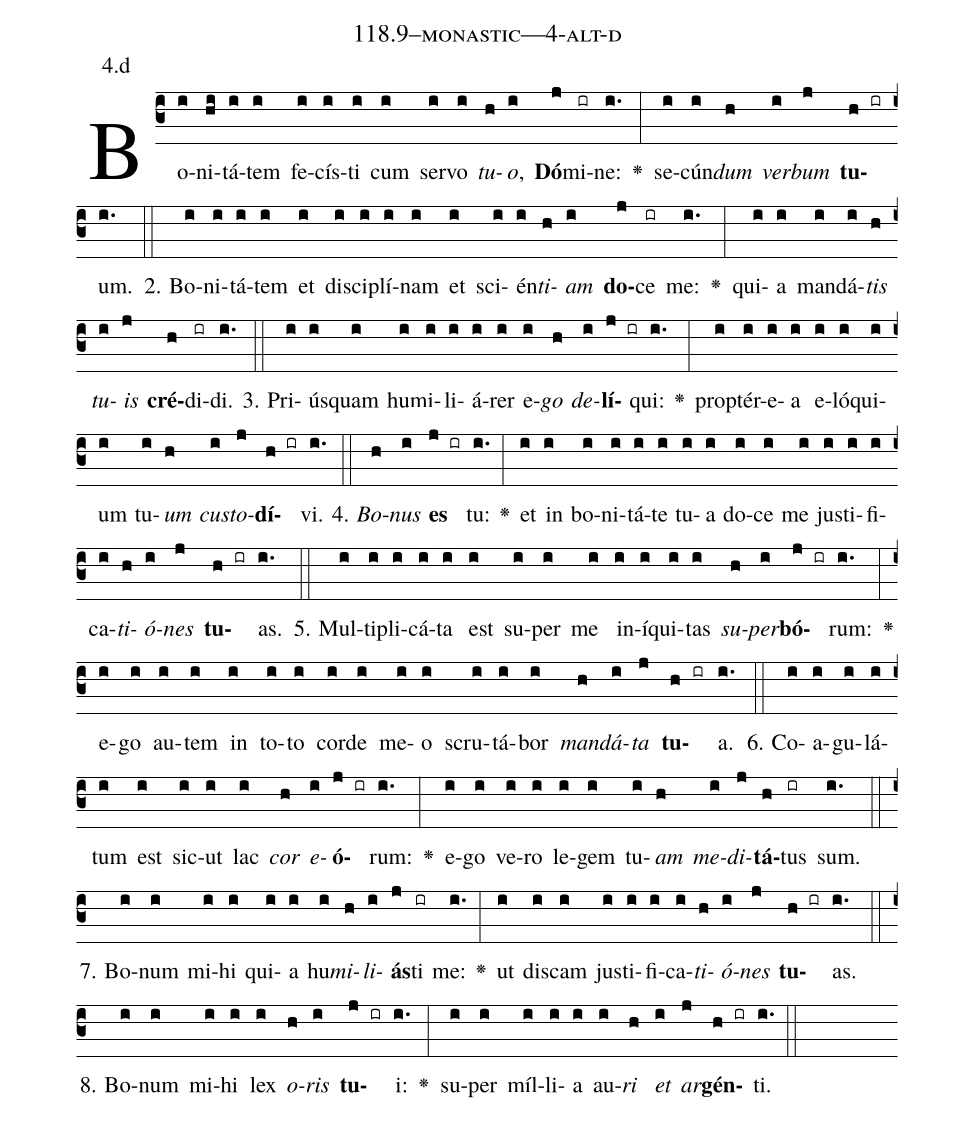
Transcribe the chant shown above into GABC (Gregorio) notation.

name: 118.9--monastic---4-alt-d;
annotation: 4.d;
%%
(c3)Bo(i)ni(hi)tá(i)tem(i) fe(i)cís(i)ti(i) cum(i) ser(i)vo(i) <i>tu</i>(h)<i>o</i>,(i) <b>Dó</b>(j)mi(ir)ne:(i.) <v>\greheightstar</v>(:) se(i)cún(i)<i>dum</i>(h) <i>ver</i>(i)<i>bum</i>(j) <b>tu</b>(h ir)um.(i.) (::)
2. Bo(i)ni(i)tá(i)tem(i) et(i) di(i)sci(i)plí(i)nam(i) et(i) sci(i)én(i)<i>ti</i>(h)<i>am</i>(i) <b>do</b>(j)ce(ir) me:(i.) <v>\greheightstar</v>(:) qui(i)a(i) man(i)dá(i)<i>tis</i>(h) <i>tu</i>(i)<i>is</i>(j) <b>cré</b>(h)di(ir)di.(i.) (::)
3. Pri(i)ús(i)quam(i) hu(i)mi(i)li(i)á(i)rer(i) e(i)<i>go</i>(h) <i>de</i>(i)<b>lí</b>(j ir)qui:(i.) <v>\greheightstar</v>(:) prop(i)tér(i)e(i)a(i) e(i)ló(i)qui(i)um(i) tu(i)<i>um</i>(h) <i>cus</i>(i)<i>to</i>(j)<b>dí</b>(h ir)vi.(i.) (::)
4. <i>Bo</i>(h)<i>nus</i>(i) <b>es</b>(j ir) tu:(i.) <v>\greheightstar</v>(:) et(i) in(i) bo(i)ni(i)tá(i)te(i) tu(i)a(i) do(i)ce(i) me(i) jus(i)ti(i)fi(i)ca(i)<i>ti</i>(h)<i>ó</i>(i)<i>nes</i>(j) <b>tu</b>(h ir)as.(i.) (::)
5. Mul(i)ti(i)pli(i)cá(i)ta(i) est(i) su(i)per(i) me(i) in(i)í(i)qui(i)tas(i) <i>su</i>(h)<i>per</i>(i)<b>bó</b>(j ir)rum:(i.) <v>\greheightstar</v>(:) e(i)go(i) au(i)tem(i) in(i) to(i)to(i) cor(i)de(i) me(i)o(i) scru(i)tá(i)bor(i) <i>man</i>(h)<i>dá</i>(i)<i>ta</i>(j) <b>tu</b>(h ir)a.(i.) (::)
6. Co(i)a(i)gu(i)lá(i)tum(i) est(i) sic(i)ut(i) lac(i) <i>cor</i>(h) <i>e</i>(i)<b>ó</b>(j ir)rum:(i.) <v>\greheightstar</v>(:) e(i)go(i) ve(i)ro(i) le(i)gem(i) tu(i)<i>am</i>(h) <i>me</i>(i)<i>di</i>(j)<b>tá</b>(h)tus(ir) sum.(i.) (::)
7. Bo(i)num(i) mi(i)hi(i) qui(i)a(i) hu(i)<i>mi</i>(h)<i>li</i>(i)<b>ás</b>(j)ti(ir) me:(i.) <v>\greheightstar</v>(:) ut(i) dis(i)cam(i) jus(i)ti(i)fi(i)ca(i)<i>ti</i>(h)<i>ó</i>(i)<i>nes</i>(j) <b>tu</b>(h ir)as.(i.) (::)
8. Bo(i)num(i) mi(i)hi(i) lex(i) <i>o</i>(h)<i>ris</i>(i) <b>tu</b>(j ir)i:(i.) <v>\greheightstar</v>(:) su(i)per(i) míl(i)li(i)a(i) au(i)<i>ri</i>(h) <i>et</i>(i) <i>ar</i>(j)<b>gén</b>(h ir)ti.(i.) (::)
